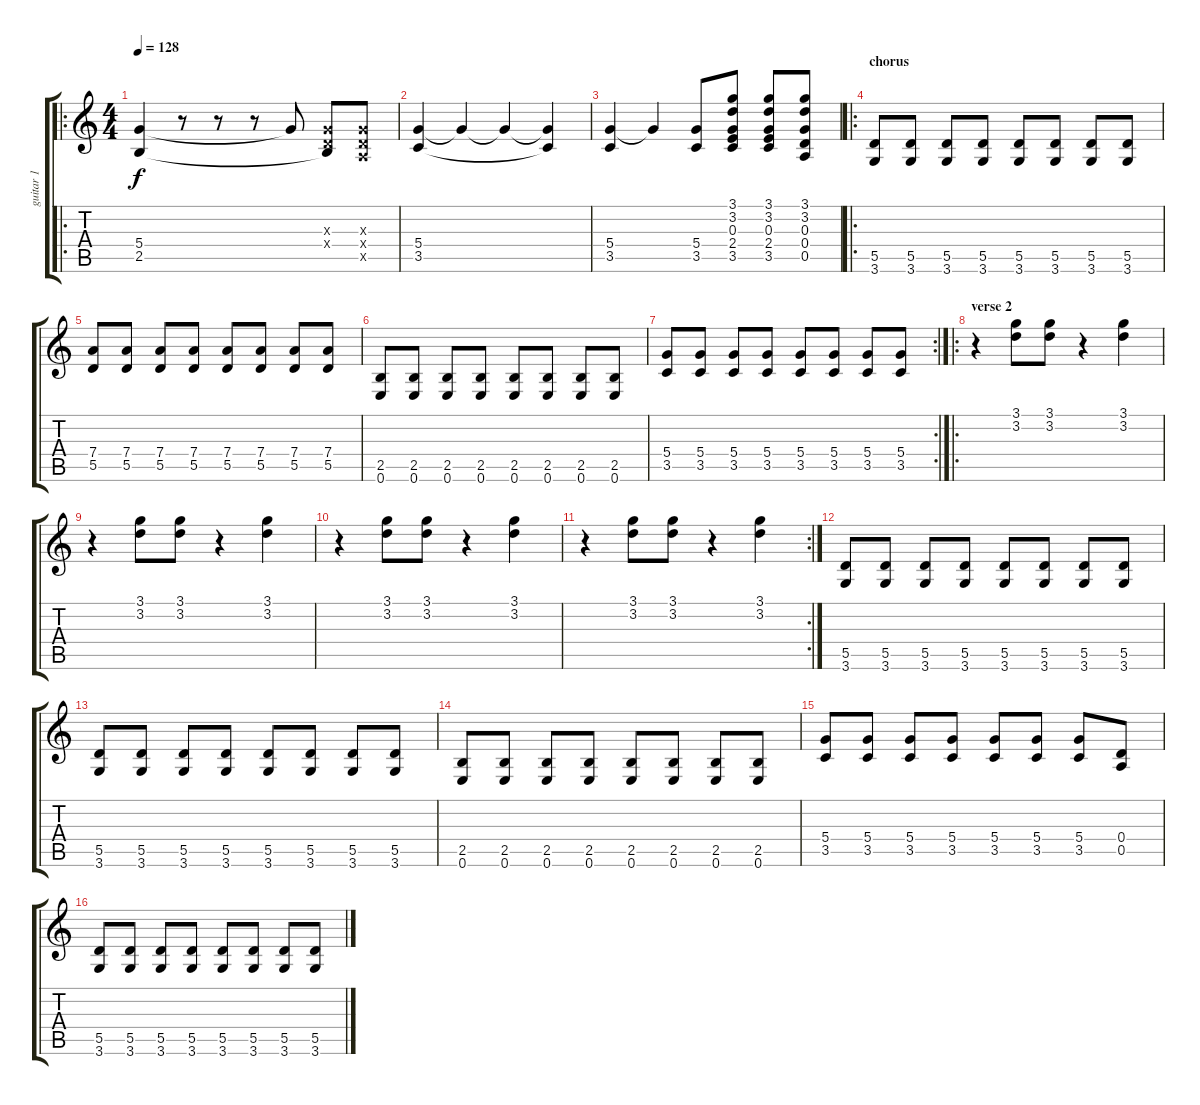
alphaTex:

\track ("guitar 1" "guitar 1") {instrument distortionguitar}
\staff {score tabs}
\tuning (E4 B3 G3 D3 A2 E2) {hide}
\ro
\ts (4 4)
\tempo 128
\clef g2
\ks c
(5.4 2.5).4{dy f} r.8 r.8 r.8 5.4{t}.8 (0.3{x} 0.4{x} 2.5{t}).8 (0.3{x} 0.4{x} 0.5{x}).8 |
(5.4 3.5).4 5.4{t}.4 5.4{t}.4 (5.4{t} 3.5{t}).4 |
(5.4 3.5).4 5.4{t}.4 (5.4 3.5).8 (3.1 3.2 0.3 2.4 3.5).8 (3.1 3.2 0.3 2.4 3.5).8 (3.1 3.2 0.3 0.4 0.5).8 |
\ro
\section ("" "chorus")
(5.5 3.6).8 (5.5 3.6).8 (5.5 3.6).8 (5.5 3.6).8 (5.5 3.6).8 (5.5 3.6).8 (5.5 3.6).8 (5.5 3.6).8 |
(7.4 5.5).8 (7.4 5.5).8 (7.4 5.5).8 (7.4 5.5).8 (7.4 5.5).8 (7.4 5.5).8 (7.4 5.5).8 (7.4 5.5).8 |
(2.5 0.6).8 (2.5 0.6).8 (2.5 0.6).8 (2.5 0.6).8 (2.5 0.6).8 (2.5 0.6).8 (2.5 0.6).8 (2.5 0.6).8 |
\rc 2
(5.4 3.5).8 (5.4 3.5).8 (5.4 3.5).8 (5.4 3.5).8 (5.4 3.5).8 (5.4 3.5).8 (5.4 3.5).8 (5.4 3.5).8 |
\ro
\section ("" "verse 2")
r.4 (3.1 3.2).8 (3.1 3.2).8 r.4 (3.1 3.2).4 |
r.4 (3.1 3.2).8 (3.1 3.2).8 r.4 (3.1 3.2).4 |
r.4 (3.1 3.2).8 (3.1 3.2).8 r.4 (3.1 3.2).4 |
\rc 2
r.4 (3.1 3.2).8 (3.1 3.2).8 r.4 (3.1 3.2).4 |
(5.5 3.6).8 (5.5 3.6).8 (5.5 3.6).8 (5.5 3.6).8 (5.5 3.6).8 (5.5 3.6).8 (5.5 3.6).8 (5.5 3.6).8 |
(5.5 3.6).8 (5.5 3.6).8 (5.5 3.6).8 (5.5 3.6).8 (5.5 3.6).8 (5.5 3.6).8 (5.5 3.6).8 (5.5 3.6).8 |
(2.5 0.6).8 (2.5 0.6).8 (2.5 0.6).8 (2.5 0.6).8 (2.5 0.6).8 (2.5 0.6).8 (2.5 0.6).8 (2.5 0.6).8 |
(5.4 3.5).8 (5.4 3.5).8 (5.4 3.5).8 (5.4 3.5).8 (5.4 3.5).8 (5.4 3.5).8 (5.4 3.5).8 (0.4 0.5).8 |
(5.5 3.6).8 (5.5 3.6).8 (5.5 3.6).8 (5.5 3.6).8 (5.5 3.6).8 (5.5 3.6).8 (5.5 3.6).8 (5.5 3.6).8
